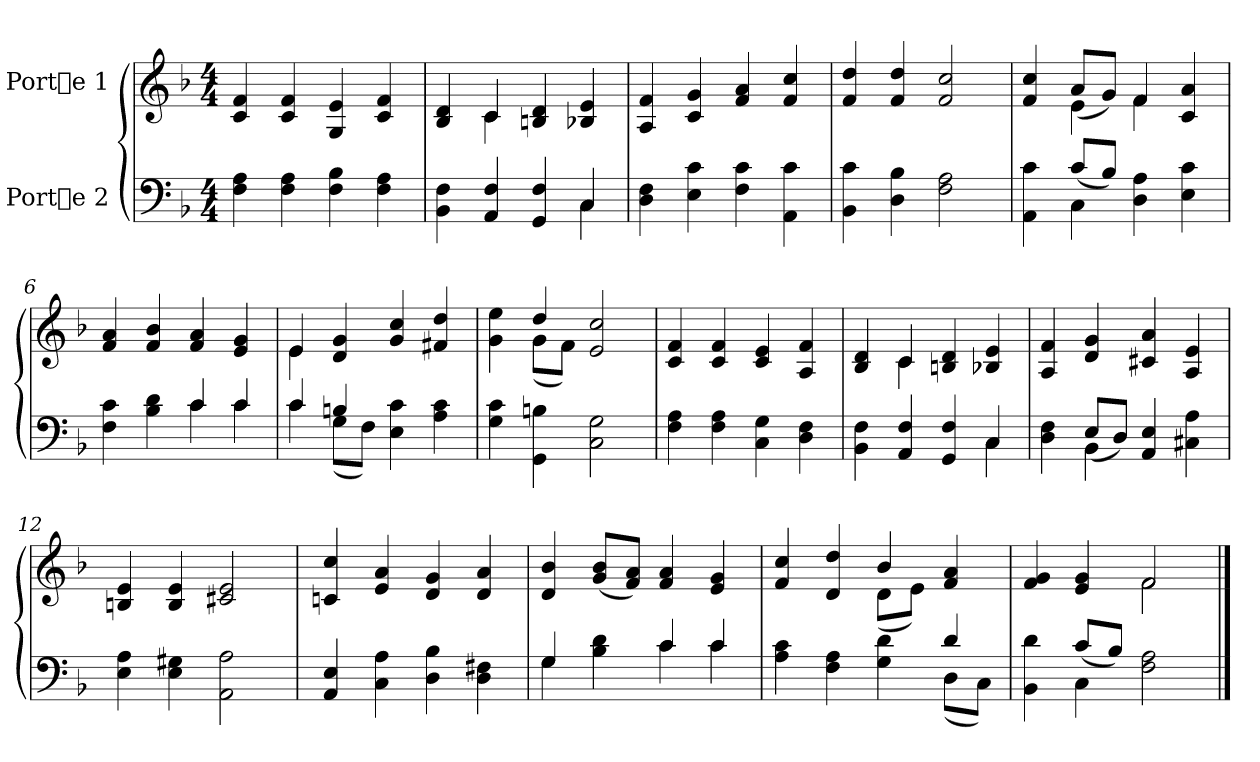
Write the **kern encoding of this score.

**kern	**kern
*part2	*part1
*staff2	*staff1
*I"Porte 2	*I"Porte 1
!!LO:PB:g=z
*stria5	*stria5
*clefF4	*clefG2
*k[b-]	*k[b-]
*F:	*F:
*M4/4	*M4/4
*MM115	*MM115
=1	=1
4A\ 4F\	4f/ 4c/
4A\ 4F\	4f/ 4c/
4B-\ 4F\	4e/ 4G/
4A\ 4F\	4f/ 4c/
=2	=2
*^	*^
4F\ 4BB-\	2.ryy	4d/ 4B-/	4ryy
4F/ 4AA/	.	4c/	4c\
4F/ 4GG/	.	4d/ 4Bn/	2ryy
4C/	4C\	4e/ 4B-X/	.
*v	*v	*	*
*	*v	*v
=3	=3
4F\ 4D\	4f/ 4A/
4c\ 4E\	4g/ 4c/
4c\ 4F\	4a/ 4f/
4c\ 4AA\	4cc/ 4f/
=4	=4
4c\ 4BB-\	4dd/ 4f/
4B-\ 4D\	4dd/ 4f/
2A\ 2F\	2cc/ 2f/
!!LO:LB:g=z
=5	=5
*^	*^
4c\ 4AA\	4ryy	4cc/ 4f/	4ryy
4C\	(>8c/L	4e\	(>8a/L
.	8B-/J)	.	8g/J)
4A\ 4D\	2ryy	4f/	4f\
4c\ 4E\	.	4a/ 4c/	4ryy
*	*	*v	*v
=6	=6	=6
4c\ 4F\	2ryy	4a/ 4f/
4d\ 4B-\	.	4b-/ 4f/
4c/	4c\	4a/ 4f/
4c/	4c\	4g/ 4e/
=7	=7	=7
*	*	*^
4c/	4c\	4e/	4e\
4Bn/	(>8G\L	4g/ 4d/	2.ryy
.	8F\J)	.	.
4c\ 4E\	2ryy	4cc/ 4g/	.
4c\ 4A\	.	4dd/ 4f#X/	.
*v	*v	*	*
=8	=8	=8
4c\ 4G\	4ee\ 4g\	4ryy
4Bn\ 4GG\	4dd/	(>8g\L
.	.	8f\J)
2G\ 2C\	2cc/ 2e/	2ryy
*	*v	*v
!!LO:LB:g=z
=9	=9
4A\ 4F\	4f/ 4c/
4A\ 4F\	4f/ 4c/
4G\ 4C\	4e/ 4c/
4F\ 4D\	4f/ 4A/
=10	=10
*^	*^
4F\ 4BB-\	2.ryy	4d/ 4B-/	4ryy
4F/ 4AA/	.	4c/	4c\
4F/ 4GG/	.	4d/ 4Bn/	2ryy
4C/	4C\	4e/ 4B-X/	.
*	*	*v	*v
=11	=11	=11
4F\ 4D\	4ryy	4f/ 4A/
4BB-\	(>8E/L	4g/ 4d/
.	8D/J)	.
4E/ 4AA/	2ryy	4a/ 4c#X/
4A\ 4C#X\	.	4e/ 4A/
*v	*v	*
=12	=12
4A\ 4E\	4e/ 4Bn/
4G#X\ 4E\	4e/ 4B/
2A\ 2AA\	2e/ 2c#X/
!!LO:LB:g=z
=13	=13
4E/ 4AA/	4cc/ 4cn/
4A\ 4C\	4a/ 4e/
4B-\ 4D\	4g/ 4d/
4F#X\ 4D\	4a/ 4d/
=14	=14
*^	*
4G/	4G\	4b-/ 4d/
4d\ 4B-\	4ryy	(>8b-/ 8g/L
.	.	8a/ 8f/J)
4c/	4c\	4a/ 4f/
4c/	4c\	4g/ 4e/
=15	=15	=15
*	*	*^
4c\ 4A\	2.ryy	4cc/ 4f/	2ryy
4A\ 4F\	.	4dd/ 4d/	.
4d\ 4G\	.	4b-/	(>8d\L
.	.	.	8e\J)
4d/	(>8D\L	4a/ 4f/	4ryy
.	8C\J)	.	.
=16	=16	=16	=16
4d\ 4BB-\	4ryy	4g/ 4f/	2ryy
4C\	(>8c/L	4g/ 4e/	.
.	8B-/J)	.	.
2A\ 2F\	2ryy	2f/	2f\
*v	*v	*	*
*	*v	*v
==	==
*-	*-
